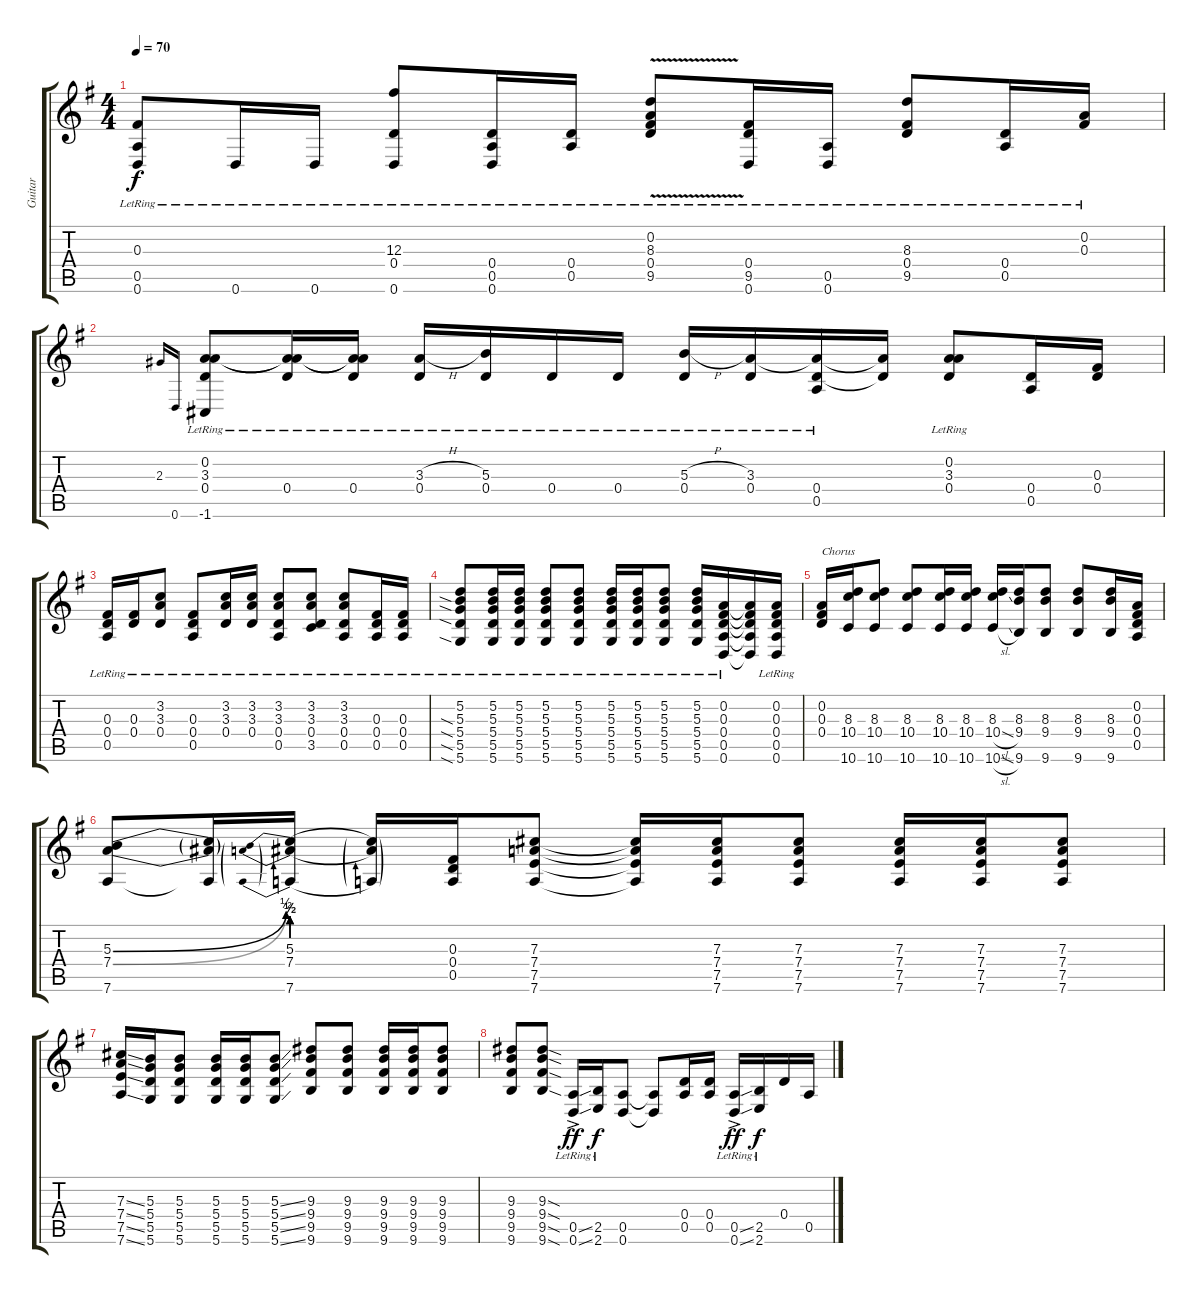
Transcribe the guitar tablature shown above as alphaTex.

\track ("Guitar" "Guitar") {instrument acousticguitarnylon}
\staff {score tabs}
\tuning (D4 A3 Gb3 D3 A2 D2) {hide}
\ts (4 4)
\tempo 70
\clef g2
\ks eminor
(0.3{t} 0.5{t} 0.6{lr}).8{dy f} 0.6{lr}.16 0.6{lr}.16 (12.3{lr} 0.4{lr} 0.6{lr}).8 (0.4{lr} 0.5{lr} 0.6{lr}).16 (0.4{lr} 0.5{lr}).16 (0.2{v lr} 8.3{lr} 0.4{lr} 9.5{lr}).8 (0.4{lr} 9.5{lr} 0.6{lr}).16 (0.5{lr} 0.6{lr}).16 (8.3{lr} 0.4{lr} 9.5{lr}).8 (0.4{lr} 0.5{lr}).16 (0.2{lr} 0.3{lr}).16 |
2.3.16{gr onbeat} 0.6.16{gr onbeat} (0.2{lr} 3.3{lr} 0.4{lr} -1.6).8 (0.2{t} 3.3{t} 0.4{lr}).16 (0.2{t} 3.3{t} 0.4{lr}).16 (3.3{h lr} 0.4{lr}).16 (5.3{lr} 0.4{lr}).16 0.4{lr}.16 0.4{lr}.16 (5.3{h lr} 0.4{lr}).16 (3.3{lr} 0.4{lr}).16 (3.3{t} 0.4{lr} 0.5{lr}).16 (3.3{t} 0.4{t}).16 (0.2{lr} 3.3{lr} 0.4{lr}).8 (0.4 0.5).16 (0.3 0.4).16 |
(0.3{lr} 0.4{lr} 0.5{lr}).16 (0.3{lr} 0.4{lr}).16 (3.2{lr} 3.3{lr} 0.4{lr}).8 (0.3{lr} 0.4{lr} 0.5{lr}).8 (3.2{lr} 3.3{lr} 0.4{lr}).16 (3.2{lr} 3.3{lr} 0.4{lr}).16 (3.2{lr} 3.3{lr} 0.4{lr} 0.5{lr}).8 (3.2{lr} 3.3{lr} 0.4{lr} 3.5{lr}).8 (3.2{lr} 3.3{lr} 0.4{lr} 0.5{lr}).8 (0.3{lr} 0.4{lr} 0.5{lr}).16 (0.3{lr} 0.4{lr} 0.5{lr}).16 |
(5.2{lr} 5.3{sia lr} 5.4{sia lr} 5.5{sia lr} 5.6{sia lr}).8 (5.2{lr} 5.3{lr} 5.4{lr} 5.5{lr} 5.6{lr}).16 (5.2{lr} 5.3{lr} 5.4{lr} 5.5{lr} 5.6{lr}).16 (5.2{lr} 5.3{lr} 5.4{lr} 5.5{lr} 5.6{lr}).8 (5.2{lr} 5.3{lr} 5.4{lr} 5.5{lr} 5.6{lr}).8 (5.2{lr} 5.3{lr} 5.4{lr} 5.5{lr} 5.6{lr}).16 (5.2{lr} 5.3{lr} 5.4{lr} 5.5{lr} 5.6{lr}).16 (5.2{lr} 5.3{lr} 5.4{lr} 5.5{lr} 5.6{lr}).8 (5.2{lr} 5.3{lr} 5.4{lr} 5.5{lr} 5.6{lr}).16 (0.2{lr} 0.3{lr} 0.4{lr} 0.5{lr} 0.6{lr}).16 (0.2{t} 0.3{t} 0.4{t} 0.5{t} 0.6{t}).16 (0.2{lr} 0.3{lr} 0.4{lr} 0.5{lr} 0.6{lr}).16 |
(0.2 0.3 0.4).16{txt "Chorus"} (8.3 10.4 10.6).16 (8.3 10.4 10.6).8 (8.3 10.4 10.6).8 (8.3 10.4 10.6).16 (8.3 10.4 10.6).16 (8.3 10.4{sl} 10.6{sl}).16 (8.3 9.4 9.6).16 (8.3 9.4 9.6).8 (8.3 9.4 9.6).8 (8.3 9.4 9.6).16 (0.2 0.3 0.4 0.5).16 |
(5.3{be (bend 0 0 60 2)} 7.4{be (bend 0 0 60 2)} 7.6).8 (5.3{t} 7.4{t} 7.6{t}).16 (5.3{be (prebend 0 2 60 2)} 7.4{be (prebend 0 2 60 2)} 7.6{be (prebend 0 1 60 1)}).16 (5.3{t} 7.4{t} 7.6{t}).16 (0.3 0.4 0.5).16 (7.3 7.4 7.5 7.6).8 (7.3{t} 7.4{t} 7.5{t} 7.6{t}).16 (7.3 7.4 7.5 7.6).16 (7.3 7.4 7.5 7.6).8 (7.3 7.4 7.5 7.6).16 (7.3 7.4 7.5 7.6).16 (7.3 7.4 7.5 7.6).8 |
(7.3{ss} 7.4{ss} 7.5{ss} 7.6{ss}).16 (5.3 5.4 5.5 5.6).16 (5.3 5.4 5.5 5.6).8 (5.3 5.4 5.5 5.6).16 (5.3 5.4 5.5 5.6).16 (5.3{ss} 5.4{ss} 5.5{ss} 5.6{ss}).8 (9.3 9.4 9.5 9.6).8 (9.3 9.4 9.5 9.6).8 (9.3 9.4 9.5 9.6).16 (9.3 9.4 9.5 9.6).16 (9.3 9.4 9.5 9.6).8 |
(9.3 9.4 9.5 9.6).8 (9.3{sod} 9.4{sod} 9.5{sod} 9.6{sod}).8 (0.5{ss ac} 0.6{ss ac lr}).16{dy ff} (2.5{lr} 2.6{lr}).16{dy f} (0.5 0.6).8 (0.5{t} 0.6{t}).8 (0.4 0.5).16 (0.4 0.5).16 (0.5{ss ac} 0.6{ss ac lr}).16{dy ff} (2.5{lr} 2.6{lr}).16{dy f} 0.4.16 0.5.16
